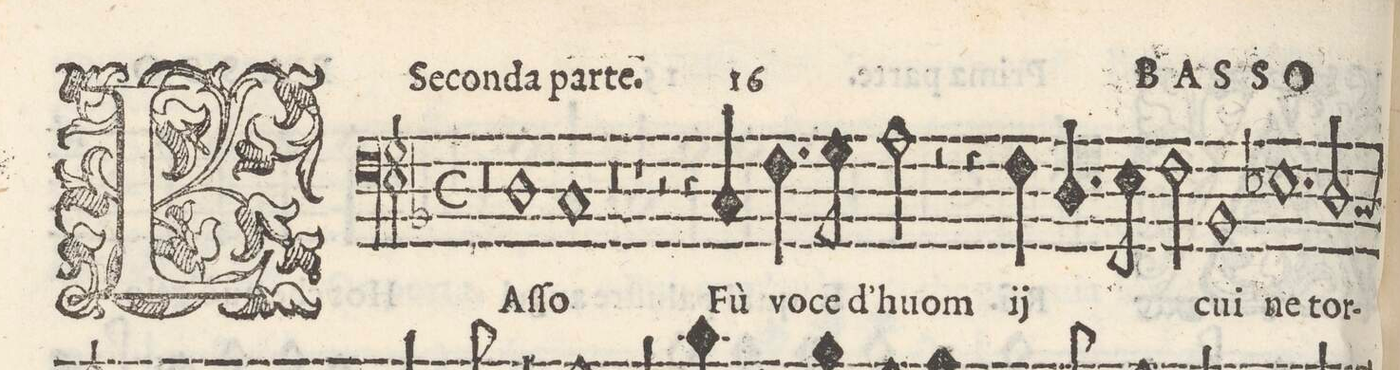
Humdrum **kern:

**kern	**text
*I"BASSO	*
*clefF4	*
*k[b-]	*
*met(C)	*
*M2/1	*
0r	.
=2-	=2-
1D	LAſ-
1C	-ſo
=3-	=3-
0r	.
=4-	=4-
1r	.
2r	.
4r	.
4C/	Fù
=5-	=5-
4.F\	vo-
8G\	-ce
2A\	d'huom
2r	.
4r	.
*	*ij
4F\	Fù
=6-	=6-
4.D/	vo-
8E\	-ce
2F\	d'huom
*	*Xij
1BB-	cui
=7-	=7-
1.E-X	ne
2D/	tor-
=8-	=8-
*-	*-
